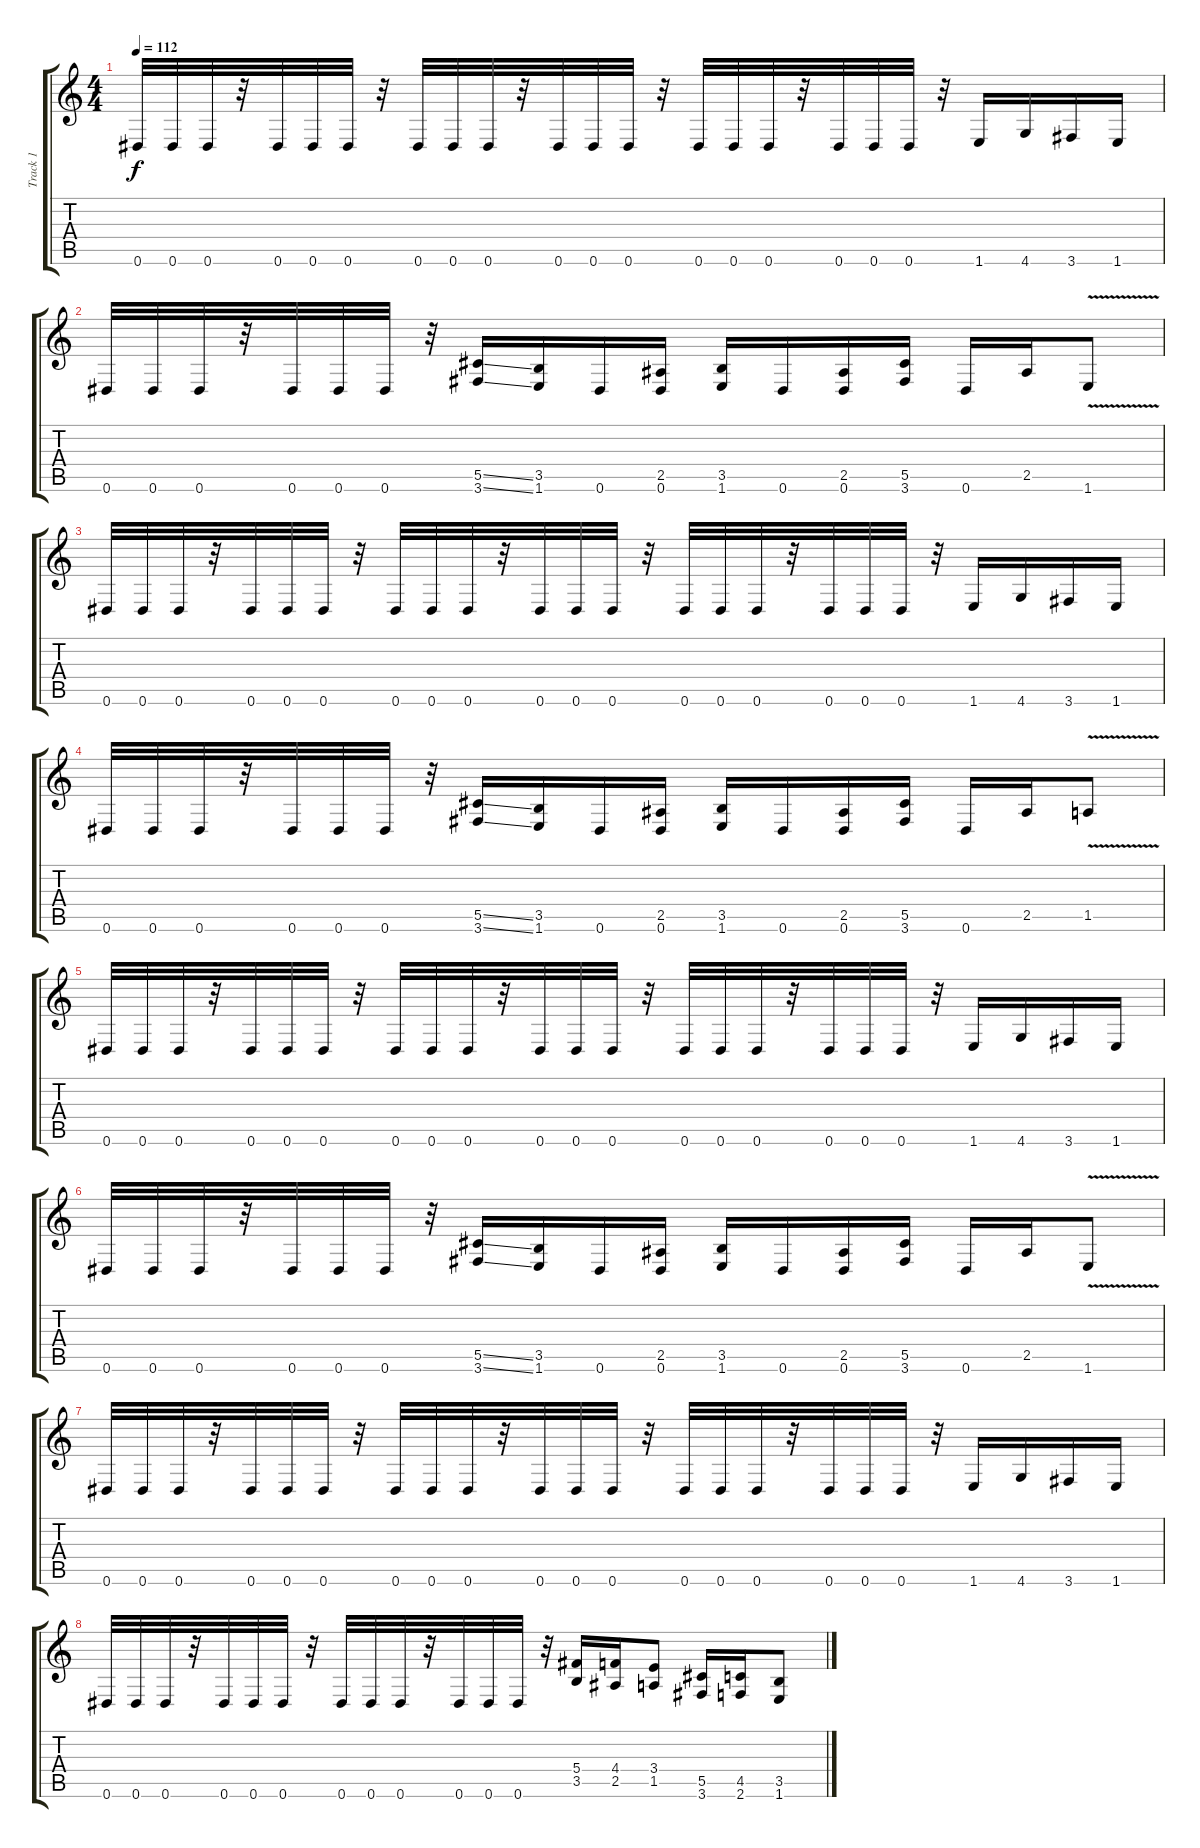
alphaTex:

\track ("Track 1" "Track 1") {instrument overdrivenguitar}
\staff {score tabs}
\tuning (Eb4 Bb3 Gb3 Db3 Ab2 Eb2) {hide}
\ts (4 4)
\tempo 112
\clef g2
\ks c
0.6.32{dy f} 0.6.32 0.6.32 r.32 0.6.32 0.6.32 0.6.32 r.32 0.6.32 0.6.32 0.6.32 r.32 0.6.32 0.6.32 0.6.32 r.32 0.6.32 0.6.32 0.6.32 r.32 0.6.32 0.6.32 0.6.32 r.32 1.6.16 4.6.16 3.6.16 1.6.16 |
0.6.32 0.6.32 0.6.32 r.32 0.6.32 0.6.32 0.6.32 r.32 (5.5{ss} 3.6{ss}).16 (3.5 1.6).16 0.6.16 (2.5 0.6).16 (3.5 1.6).16 0.6.16 (2.5 0.6).16 (5.5 3.6).16 0.6.16 2.5.16 1.6{v}.8 |
0.6.32 0.6.32 0.6.32 r.32 0.6.32 0.6.32 0.6.32 r.32 0.6.32 0.6.32 0.6.32 r.32 0.6.32 0.6.32 0.6.32 r.32 0.6.32 0.6.32 0.6.32 r.32 0.6.32 0.6.32 0.6.32 r.32 1.6.16 4.6.16 3.6.16 1.6.16 |
0.6.32 0.6.32 0.6.32 r.32 0.6.32 0.6.32 0.6.32 r.32 (5.5{ss} 3.6{ss}).16 (3.5 1.6).16 0.6.16 (2.5 0.6).16 (3.5 1.6).16 0.6.16 (2.5 0.6).16 (5.5 3.6).16 0.6.16 2.5.16 1.5{v}.8 |
0.6.32 0.6.32 0.6.32 r.32 0.6.32 0.6.32 0.6.32 r.32 0.6.32 0.6.32 0.6.32 r.32 0.6.32 0.6.32 0.6.32 r.32 0.6.32 0.6.32 0.6.32 r.32 0.6.32 0.6.32 0.6.32 r.32 1.6.16 4.6.16 3.6.16 1.6.16 |
0.6.32 0.6.32 0.6.32 r.32 0.6.32 0.6.32 0.6.32 r.32 (5.5{ss} 3.6{ss}).16 (3.5 1.6).16 0.6.16 (2.5 0.6).16 (3.5 1.6).16 0.6.16 (2.5 0.6).16 (5.5 3.6).16 0.6.16 2.5.16 1.6{v}.8 |
0.6.32 0.6.32 0.6.32 r.32 0.6.32 0.6.32 0.6.32 r.32 0.6.32 0.6.32 0.6.32 r.32 0.6.32 0.6.32 0.6.32 r.32 0.6.32 0.6.32 0.6.32 r.32 0.6.32 0.6.32 0.6.32 r.32 1.6.16 4.6.16 3.6.16 1.6.16 |
0.6.32 0.6.32 0.6.32 r.32 0.6.32 0.6.32 0.6.32 r.32 0.6.32 0.6.32 0.6.32 r.32 0.6.32 0.6.32 0.6.32 r.32 (5.4 3.5).16 (4.4 2.5).16 (3.4 1.5).8 (5.5 3.6).16 (4.5 2.6).16 (3.5 1.6).8
